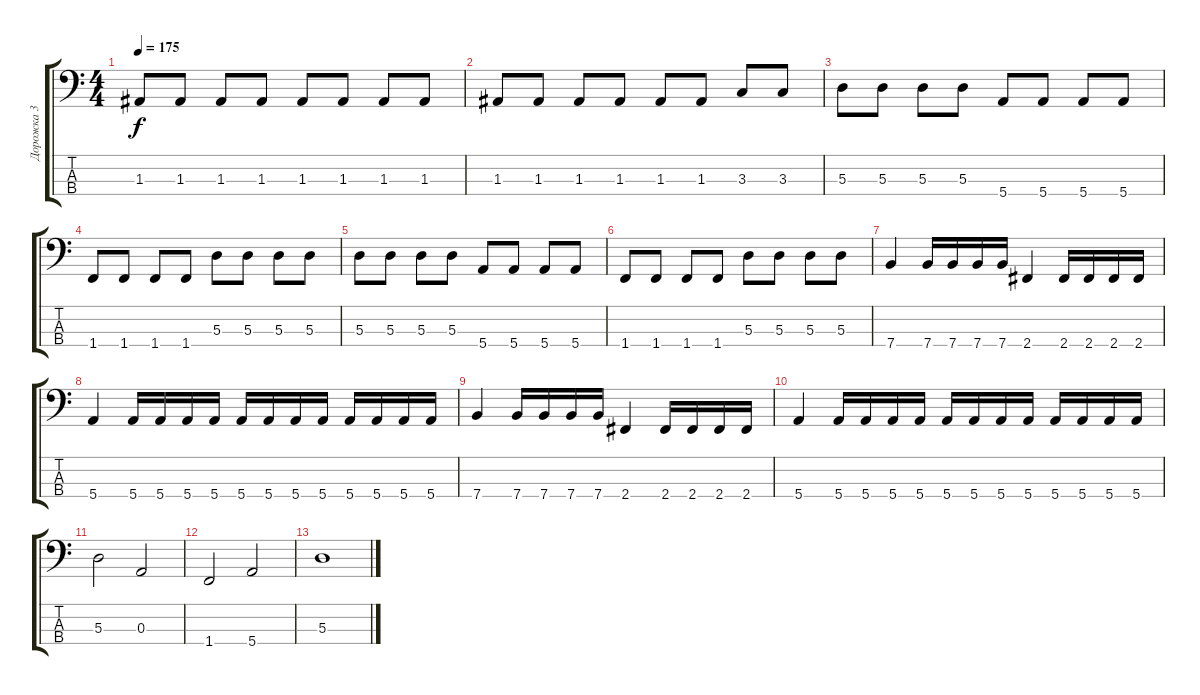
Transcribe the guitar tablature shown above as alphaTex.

\track ("Дорожка 3" "Дорожка 3") {instrument electricbassfinger}
\staff {score tabs}
\tuning (G2 D2 A1 E1) {hide}
\ts (4 4)
\tempo 175
\clef f4
\ks c
1.3.8{dy f} 1.3.8 1.3.8 1.3.8 1.3.8 1.3.8 1.3.8 1.3.8 |
1.3.8 1.3.8 1.3.8 1.3.8 1.3.8 1.3.8 3.3.8 3.3.8 |
5.3.8 5.3.8 5.3.8 5.3.8 5.4.8 5.4.8 5.4.8 5.4.8 |
1.4.8 1.4.8 1.4.8 1.4.8 5.3.8 5.3.8 5.3.8 5.3.8 |
5.3.8 5.3.8 5.3.8 5.3.8 5.4.8 5.4.8 5.4.8 5.4.8 |
1.4.8 1.4.8 1.4.8 1.4.8 5.3.8 5.3.8 5.3.8 5.3.8 |
7.4.4 7.4.16 7.4.16 7.4.16 7.4.16 2.4.4 2.4.16 2.4.16 2.4.16 2.4.16 |
5.4.4 5.4.16 5.4.16 5.4.16 5.4.16 5.4.16 5.4.16 5.4.16 5.4.16 5.4.16 5.4.16 5.4.16 5.4.16 |
7.4.4 7.4.16 7.4.16 7.4.16 7.4.16 2.4.4 2.4.16 2.4.16 2.4.16 2.4.16 |
5.4.4 5.4.16 5.4.16 5.4.16 5.4.16 5.4.16 5.4.16 5.4.16 5.4.16 5.4.16 5.4.16 5.4.16 5.4.16 |
5.3.2 0.3.2 |
1.4.2 5.4.2 |
5.3.1
